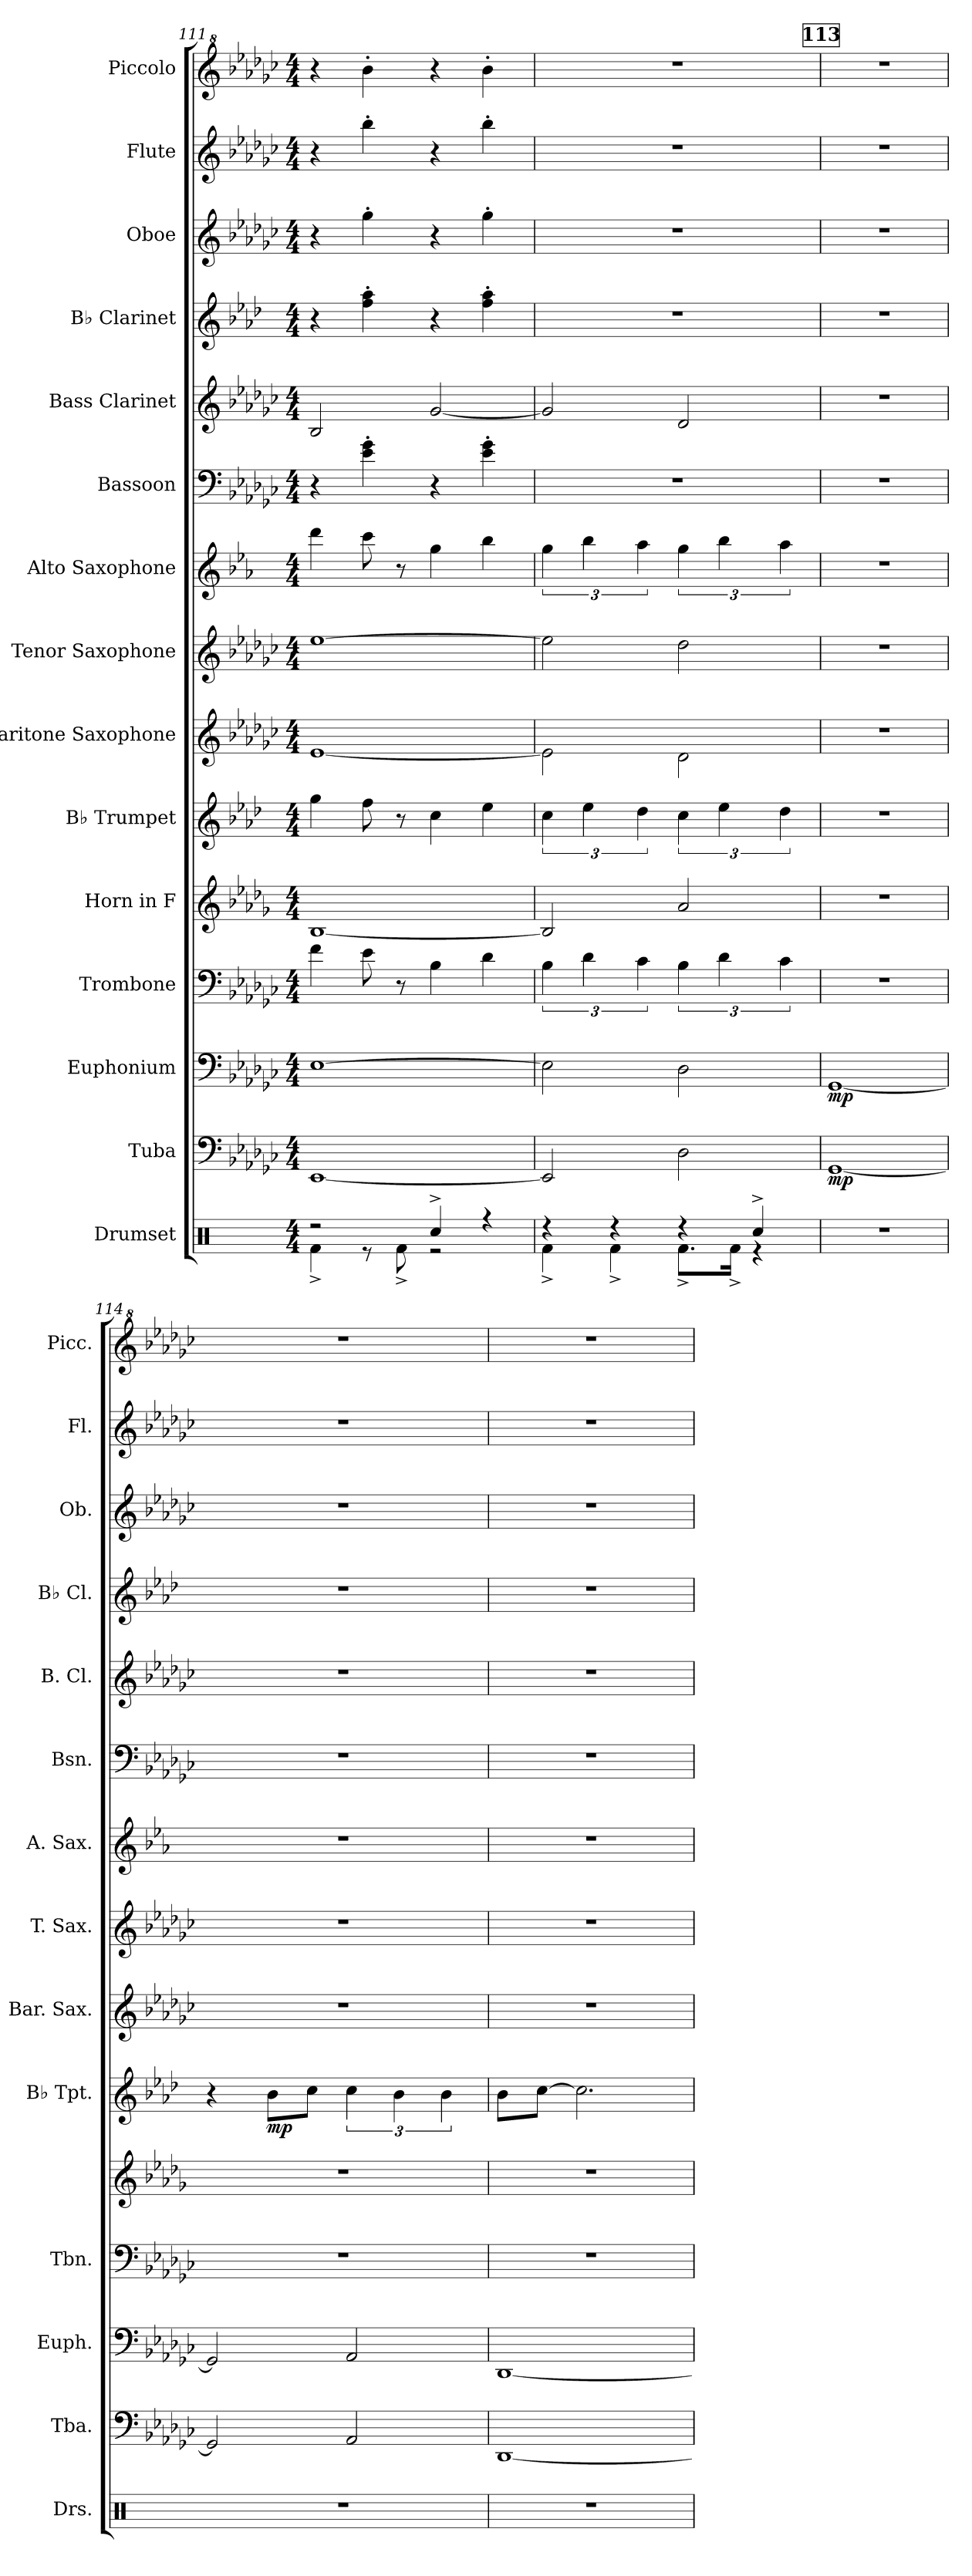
**kern	**kern	**dynam	**kern	**dynam	**kern	**kern	**kern	**dynam	**kern	**kern	**kern	**kern	**kern	**kern	**kern	**kern	**kern
*part15	*part14	*part14	*part13	*part13	*part12	*part11	*part10	*part10	*part9	*part8	*part7	*part6	*part5	*part4	*part3	*part2	*part1
*staff15	*staff14	*staff14	*staff13	*staff13	*staff12	*staff11	*staff10	*staff10	*staff9	*staff8	*staff7	*staff6	*staff5	*staff4	*staff3	*staff2	*staff1
*I"Drumset	*I"Tuba	*	*I"Euphonium	*	*I"Trombone	*I"Horn in F	*I"B♭ Trumpet	*	*I"Baritone Saxophone	*I"Tenor Saxophone	*I"Alto Saxophone	*I"Bassoon	*I"Bass Clarinet	*I"B♭ Clarinet	*I"Oboe	*I"Flute	*I"Piccolo
*I'Drs.	*I'Tba.	*	*I'Euph.	*	*I'Tbn.	*	*I'B♭ Tpt.	*	*I'Bar. Sax.	*I'T. Sax.	*I'A. Sax.	*I'Bsn.	*I'B. Cl.	*I'B♭ Cl.	*I'Ob.	*I'Fl.	*I'Picc.
*clefX	*clefF4	*	*clefF4	*	*clefF4	*clefG2	*clefG2	*	*clefG2	*clefG2	*clefG2	*clefF4	*clefG2	*clefG2	*clefG2	*clefG2	*clefG^2
*	*	*	*	*	*	*ITrd4c7	*ITrd1c2	*	*ITrd12c21	*ITrd8c14	*ITrd5c9	*	*ITrd8c14	*ITrd1c2	*	*	*ITrd-7c-12
*k[]	*k[b-e-a-d-g-c-]	*	*k[b-e-a-d-g-c-]	*	*k[b-e-a-d-g-c-]	*k[b-e-a-d-g-c-]	*k[b-e-a-d-g-c-]	*	*k[b-e-a-d-g-c-]	*k[b-e-a-d-g-c-]	*k[b-e-a-d-g-c-]	*k[b-e-a-d-g-c-]	*k[b-e-a-d-g-c-]	*k[b-e-a-d-g-c-]	*k[b-e-a-d-g-c-]	*k[b-e-a-d-g-c-]	*k[b-e-a-d-g-c-]
*M4/4	*M4/4	*	*M4/4	*	*M4/4	*M4/4	*M4/4	*	*M4/4	*M4/4	*M4/4	*M4/4	*M4/4	*M4/4	*M4/4	*M4/4	*M4/4
=111	=111	=111	=111	=111	=111	=111	=111	=111	=111	=111	=111	=111	=111	=111	=111	=111	=111
*^	*	*	*	*	*	*	*	*	*	*	*	*	*	*	*	*	*
2r	4Rf^\	[1EE-	.	[1E-	.	4f\	[1E-	4ff\	.	[1E-	[1e-	4ff\	4r	2BB-/	4r	4r	4r	4r
.	8r	.	.	.	.	8e-\	.	8ee-\	.	.	.	8ee-\	4e-\' 4g-\'	.	4ee-\' 4gg-\'	4gg-'\	4bb-'\	4bbb-'\
.	8Rf^\	.	.	.	.	8r	.	8r	.	.	.	8r	.	.	.	.	.	.
4Rcc^/	2r	.	.	.	.	4B-\	.	4b-\	.	.	.	4b-\	4r	[2G-/	4r	4r	4r	4r
4r	.	.	.	.	.	4d-\	.	4dd-\	.	.	.	4dd-\	4e-\' 4g-\'	.	4ee-\' 4gg-\'	4gg-'\	4bb-'\	4bbb-'\
=112	=112	=112	=112	=112	=112	=112	=112	=112	=112	=112	=112	=112	=112	=112	=112	=112	=112	=112
4r	4Rf^\	2EE-/]	.	2E-\]	.	6B-\	2E-/]	6b-\	.	2E-\]	2e-\]	6b-\	1r	2G-/]	1r	1r	1r	1r
.	.	.	.	.	.	6d-\	.	6dd-\	.	.	.	6dd-\	.	.	.	.	.	.
4r	4Rf^\	.	.	.	.	.	.	.	.	.	.	.	.	.	.	.	.	.
.	.	.	.	.	.	6c-\	.	6cc-\	.	.	.	6cc-\	.	.	.	.	.	.
4r	8.Rf^\L	2D-\	.	2D-\	.	6B-\	2d-/	6b-\	.	2D-\	2d-\	6b-\	.	2D-/	.	.	.	.
.	.	.	.	.	.	6d-\	.	6dd-\	.	.	.	6dd-\	.	.	.	.	.	.
.	16Rf^\Jk	.	.	.	.	.	.	.	.	.	.	.	.	.	.	.	.	.
4Rcc^/	4r	.	.	.	.	.	.	.	.	.	.	.	.	.	.	.	.	.
.	.	.	.	.	.	6c-\	.	6cc-\	.	.	.	6cc-\	.	.	.	.	.	.
*v	*v	*	*	*	*	*	*	*	*	*	*	*	*	*	*	*	*	*
!!LO:REH:place=s1:a:B:fs=14:t=113
=113	=113	=113	=113	=113	=113	=113	=113	=113	=113	=113	=113	=113	=113	=113	=113	=113	=113
!	!	!LO:DY:b	!	!LO:DY:b	!	!	!	!	!	!	!	!	!	!	!	!	!
1r	[1GG-	mp	[1GG-	mp	1r	1r	1r	.	1r	1r	1r	1r	1r	1r	1r	1r	1r
=114	=114	=114	=114	=114	=114	=114	=114	=114	=114	=114	=114	=114	=114	=114	=114	=114	=114
1r	2GG-/]	.	2GG-/]	.	1r	1r	4r	.	1r	1r	1r	1r	1r	1r	1r	1r	1r
!	!	!	!	!	!	!	!	!LO:DY:b	!	!	!	!	!	!	!	!	!
.	.	.	.	.	.	.	8a-\L	mp	.	.	.	.	.	.	.	.	.
.	.	.	.	.	.	.	8b-\J	.	.	.	.	.	.	.	.	.	.
.	2AA-/	.	2AA-/	.	.	.	6b-\	.	.	.	.	.	.	.	.	.	.
.	.	.	.	.	.	.	6a-\	.	.	.	.	.	.	.	.	.	.
.	.	.	.	.	.	.	6a-\	.	.	.	.	.	.	.	.	.	.
=115	=115	=115	=115	=115	=115	=115	=115	=115	=115	=115	=115	=115	=115	=115	=115	=115	=115
1r	[1DD-	.	[1DD-	.	1r	1r	8a-\L	.	1r	1r	1r	1r	1r	1r	1r	1r	1r
.	.	.	.	.	.	.	[8b-\J	.	.	.	.	.	.	.	.	.	.
.	.	.	.	.	.	.	2.b-\]	.	.	.	.	.	.	.	.	.	.
=	=	=	=	=	=	=	=	=	=	=	=	=	=	=	=	=	=
*-	*-	*-	*-	*-	*-	*-	*-	*-	*-	*-	*-	*-	*-	*-	*-	*-	*-
